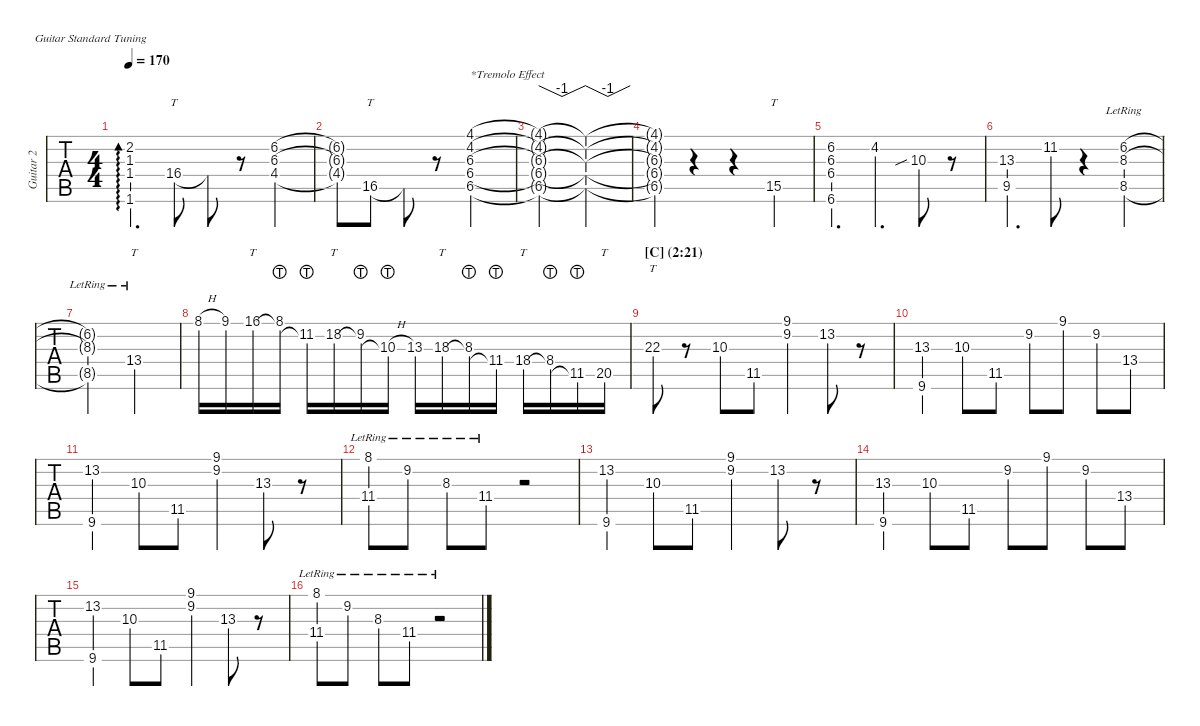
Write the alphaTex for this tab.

\defaultSystemsLayout 4
\hideDynamics
\bracketExtendMode nobrackets
\multiTrackTrackNamePolicy allsystems
\firstSystemTrackNameMode fullname
\otherSystemsTrackNameMode fullname
\otherSystemsTrackNameOrientation horizontal
\track ("Guitar 2" "Guitar 2") {instrument overdrivenguitar}
\staff {tabs}
\tuning (E4 B3 G3 D3 A2 E2)
\ts (4 4)
\scale
0.997812
\tempo 170
\accidentals auto
\clef g2
\ottava regular
\simile none
\ks c
(1.6 1.3{acc #} 2.2{acc #} 1.4{acc #}).4{d ad 0 dy mf} 16.4{acc #}.8{tt} 16.4{t acc #}.8 r.8 (6.2 6.3{acc #} 4.4{acc #}).4 |
\scale
1.0077 (6.2{t} 6.3{t acc #} 4.4{t acc #}).8 16.5{acc #}.8{tt} 16.5{t acc #}.8 r.8 (6.5{acc #} 4.1{acc #} 4.2{acc #} 6.4{acc #} 6.3{acc #}).2{txt "*Tremolo Effect"} |
\scale
0.999336 (4.1{t acc #} 4.2{t acc #} 6.3{t acc #} 6.4{t acc #} 6.5{t acc #}).2{tbe (dip default 0 0 53.4 -4 55.8 -4 59.4 0)} (4.1{t acc #} 4.2{t acc #} 6.3{t acc #} 6.4{t acc #} 6.5{t acc #}).2{tbe (dip default 42.6 0 50.4 -4 59.4 0)} |
\scale
0.995156 (4.1{t acc #} 4.2{t acc #} 6.3{t acc #} 6.4{t acc #} 6.5{t acc #}).4 r.4 r.4 15.5.4{tt} |
\scale
0.676333 (6.6{acc #} 6.3{acc #} 6.4{acc #} 6.2).4{d} 4.2{acc #}.4{d} 10.3{sib}.8 r.8 |
\scale
0.669497 (9.5{acc #} 13.3{acc #}).4{d} 11.2{acc #}.8 r.4 (8.5{lr} 8.3{lr acc #} 6.2{lr}).4 |
\scale
0.648599 (8.5{lr t} 8.3{lr t acc #} 6.2{lr t}).2 13.4{lr acc #}.2{tt} |
\scale
2.00557 8.1{h}.16 9.1{acc #}.16 16.1{acc #}.16{tt} 8.1{lht}.16 11.2{lht acc #}.16 18.2.16{tt} 9.2{lht acc #}.16 10.3{h lht}.16 13.3{acc #}.16 18.3{acc #}.16{tt} 8.3{lht acc #}.16 11.4{lht acc #}.16 18.4{acc #}.16{tt} 8.4{lht acc #}.16 11.5{lht acc #}.16 20.5.16{tt} |
\section ("C" "(2:21)")
\scale
0.997812 22.3.8{tt} r.8 10.3.8 11.5{acc #}.8 (9.1{acc #} 9.2{acc #}).4 13.2.8 r.8 |
\scale
1.00352 (9.6{acc #} 13.3{acc #}).4 10.3.8 11.5{acc #}.8 9.2{acc #}.8 9.1{acc #}.8 9.2{acc #}.8 13.4{acc #}.8 |
\scale
0.995157 (9.6{acc #} 13.2).4 10.3.8 11.5{acc #}.8 (9.1{acc #} 9.2{acc #}).4 13.3{acc #}.8 r.8 |
\scale
1.00352 (11.4{lr acc #} 8.1{lr}).8 9.2{lr acc #}.8 8.3{lr acc #}.8 11.4{lr acc #}.8 r.2 |
\scale
1.00617 (9.6{acc #} 13.2).4 10.3.8 11.5{acc #}.8 (9.1{acc #} 9.2{acc #}).4 13.2.8 r.8 |
\scale
0.986797 (9.6{acc #} 13.3{acc #}).4 10.3.8 11.5{acc #}.8 9.2{acc #}.8 9.1{acc #}.8 9.2{acc #}.8 13.4{acc #}.8 |
\scale
1.0077 (9.6{acc #} 13.2).4 10.3.8 11.5{acc #}.8 (9.1{acc #} 9.2{acc #}).4 13.3{acc #}.8 r.8 |
\scale
0.999336 (11.4{lr acc #} 8.1{lr}).8 9.2{lr acc #}.8 8.3{lr acc #}.8 11.4{lr acc #}.8 r.2
